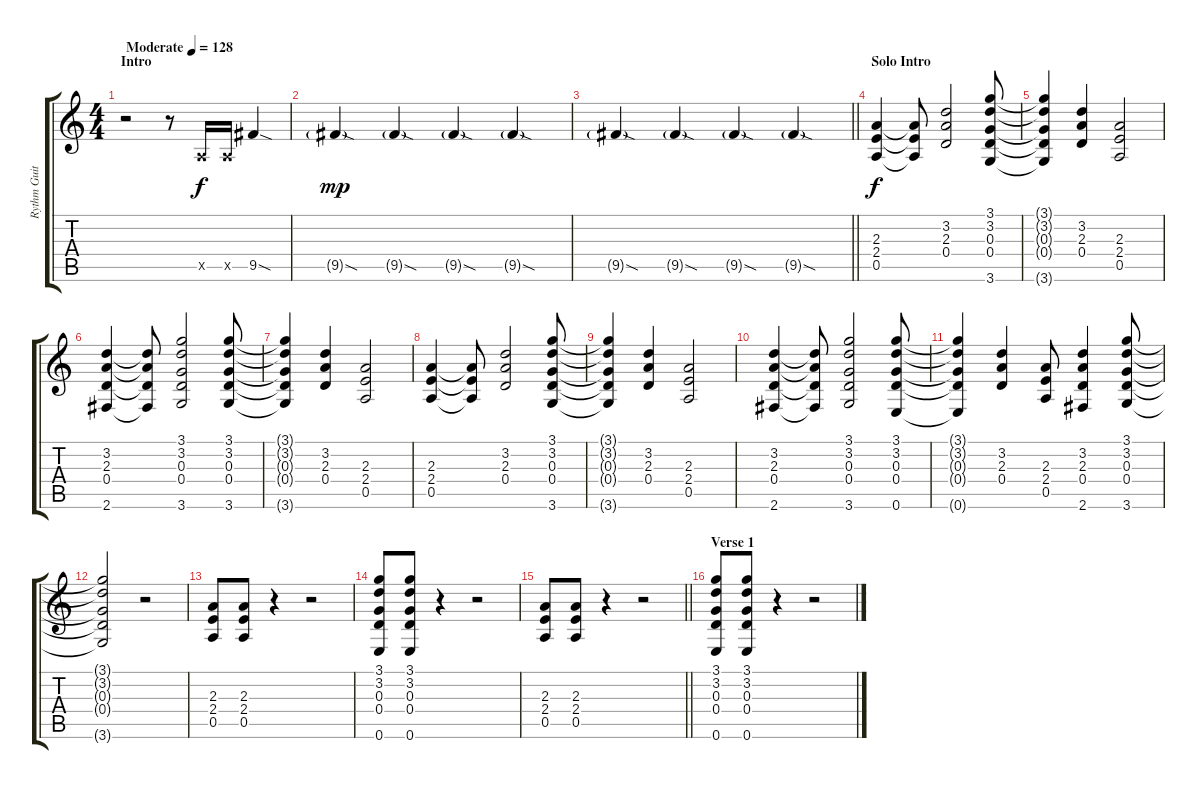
\track ("Rythm Guitar" "Rythm Guit") {instrument distortionguitar}
\staff {score tabs}
\tuning (E4 B3 G3 D3 A2 E2) {hide}
\ts (4 4)
\section ("" "Intro")
\tempo (128 "Moderate")
\clef g2
\ks c
r.2{dy f instrument distortionguitar} r.8 0.5{x}.16 0.5{x}.16 9.5{sod}.4 |
9.5{sod g}.4{dy mp} 9.5{sod g}.4 9.5{sod g}.4 9.5{sod g}.4 |
\barLineRight lightlight
9.5{sod g}.4 9.5{sod g}.4 9.5{sod g}.4 9.5{sod g}.4 |
\section ("" "Solo Intro")
(2.3 2.4 0.5).4{dy f} (2.3{t} 2.4{t} 0.5{t}).8 (3.2 2.3 0.4).2 (3.1 3.2 0.3 0.4 3.6).8 |
(3.1{t} 3.2{t} 0.3{t} 0.4{t} 3.6{t}).4 (3.2 2.3 0.4).4 (2.3 2.4 0.5).2 |
(3.2 2.3 0.4 2.6).4 (3.2{t} 2.3{t} 0.4{t} 2.6{t}).8 (3.1 3.2 0.3 0.4 3.6).2 (3.1 3.2 0.3 0.4 3.6).8 |
(3.1{t} 3.2{t} 0.3{t} 0.4{t} 3.6{t}).4 (3.2 2.3 0.4).4 (2.3 2.4 0.5).2 |
(2.3 2.4 0.5).4 (2.3{t} 2.4{t} 0.5{t}).8 (3.2 2.3 0.4).2 (3.1 3.2 0.3 0.4 3.6).8 |
(3.1{t} 3.2{t} 0.3{t} 0.4{t} 3.6{t}).4 (3.2 2.3 0.4).4 (2.3 2.4 0.5).2 |
(3.2 2.3 0.4 2.6).4 (3.2{t} 2.3{t} 0.4{t} 2.6{t}).8 (3.1 3.2 0.3 0.4 3.6).2 (3.1 3.2 0.3 0.4 0.6).8 |
(3.1{t} 3.2{t} 0.3{t} 0.4{t} 0.6{t}).4 (3.2 2.3 0.4).4 (2.3 2.4 0.5).8 (3.2 2.3 0.4 2.6).4 (3.1 3.2 0.3 0.4 3.6).8 |
(3.1{t} 3.2{t} 0.3{t} 0.4{t} 3.6{t}).2 r.2 |
(2.3 2.4 0.5).8 (2.3 2.4 0.5).8 r.4 r.2 |
(3.1 3.2 0.3 0.4 0.6).8 (3.1 3.2 0.3 0.4 0.6).8 r.4 r.2 |
\barLineRight lightlight
(2.3 2.4 0.5).8 (2.3 2.4 0.5).8 r.4 r.2 |
\section ("" "Verse 1")
(3.1 3.2 0.3 0.4 0.6).8 (3.1 3.2 0.3 0.4 0.6).8 r.4 r.2
